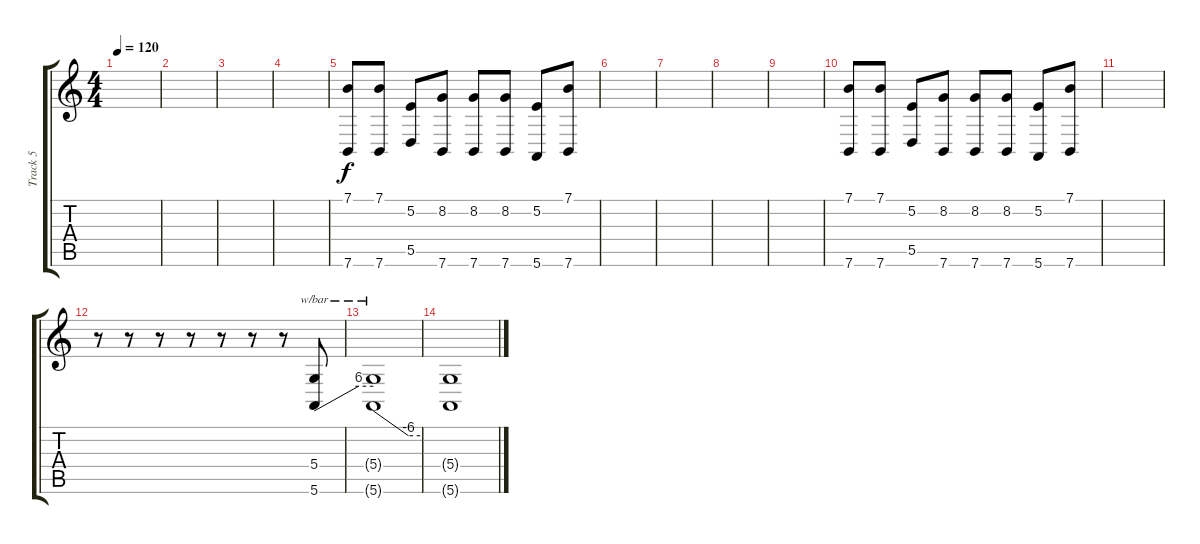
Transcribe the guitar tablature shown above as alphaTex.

\track ("Track 5" "Track 5") {instrument lead2sawtooth}
\staff {score tabs}
\tuning (E4 B3 G3 D3 A2 E2) {hide}
\ts (4 4)
\tempo 120
\clef g2
\ks c
|
|
|
|
(7.1 7.6).8 (7.1 7.6).8 (5.2 5.5).8 (8.2 7.6).8 (8.2 7.6).8 (8.2 7.6).8 (5.2 5.6).8 (7.1 7.6).8 |
|
|
|
|
(7.1 7.6).8 (7.1 7.6).8 (5.2 5.5).8 (8.2 7.6).8 (8.2 7.6).8 (8.2 7.6).8 (5.2 5.6).8 (7.1 7.6).8 |
|
r.8 r.8 r.8 r.8 r.8 r.8 r.8 (5.4 5.6).8{tbe (custom default 0 0 45 24 60 24) balance 16} |
(5.4{t} 5.6{t}).1{tbe (custom default 0 0 45 -24 60 -24)} |
(5.4{t} 5.6{t}).1
